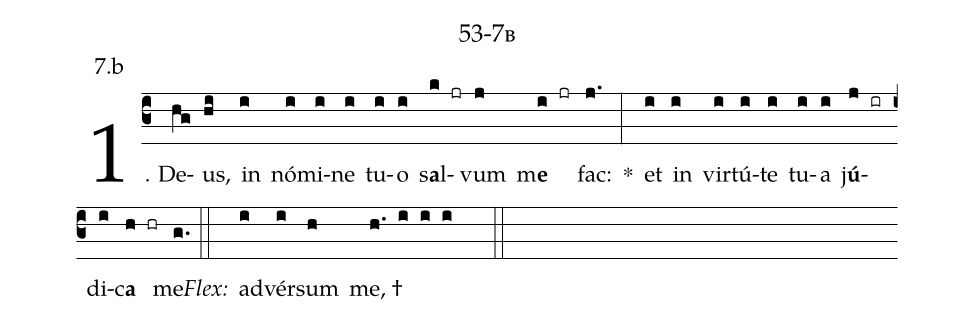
name: 53-7b;
annotation: 7.b;
%%
(c3)1. De(hg)us,(hi) in(i) nó(i)mi(i)ne(i) tu(i)o(i) s<b>a</b>l(k jr)vum(j) m<b>e</b>(i jr) fac:(j.) *(:) et(i) in(i) vir(i)tú(i)te(i) tu(i)a(i) j<b>ú</b>(j ir)di(i)c<b>a</b>(h hr) me.(g.) (::)
<i>Flex:</i>()  ad(i)vér(i)sum(h) me, †(h. i i i  ::)
